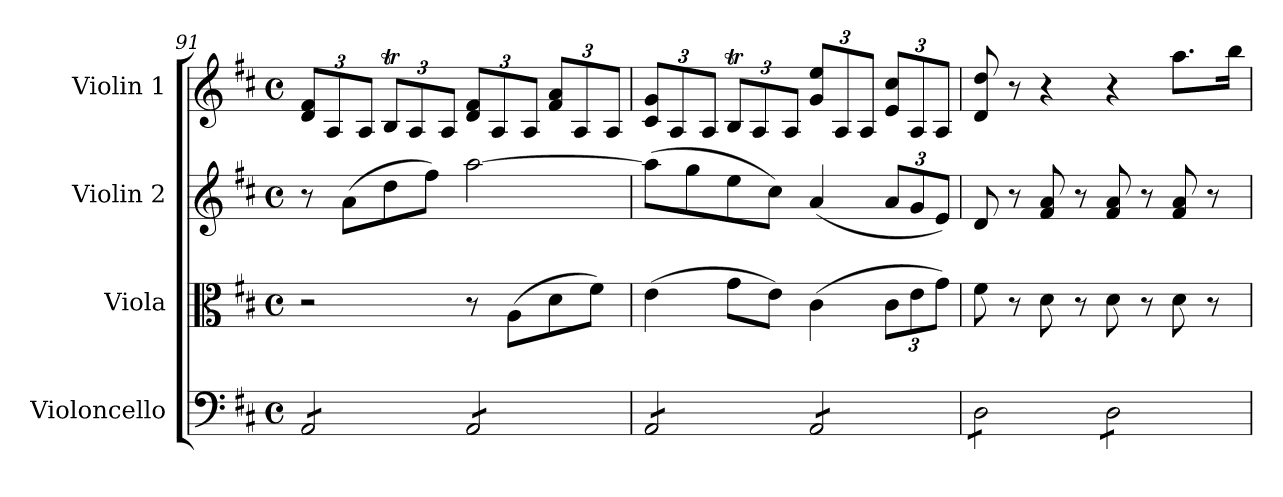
**kern	**kern	**kern	**kern
*part4	*part3	*part2	*part1
*staff4	*staff3	*staff2	*staff1
*I"Violoncello	*I"Viola	*I"Violin 2	*I"Violin 1
*I'Vc	*I'Vla	*I'Vln	*I'Vln
!!LO:LB:g=z
*clefF4	*clefC3	*clefG2	*clefG2
*k[f#c#]	*k[f#c#]	*k[f#c#]	*k[f#c#]
*M4/4	*M4/4	*M4/4	*M4/4
*met(c)	*met(c)	*met(c)	*met(c)
*	*	*	*Xbrackettup
=91	=91	=91	=91
*tremolo	*	*	*
12AA/L	2r	8r	12d/ 12f#/L
12AA/	.	.	12A/
.	.	(8a\L	.
12AA/	.	.	12A/J
12AA/	.	8dd\	12BT/L
12AA/	.	.	12A/
.	.	8ff#\J)	.
12AA/J	.	.	12A/J
12AA/L	8r	[2aa\	12d/ 12f#/L
12AA/	.	.	12A/
.	(>8A\L	.	.
12AA/	.	.	12A/J
12AA/	8d\	.	12f#/ 12a/L
12AA/	.	.	12A/
.	8f#\J)	.	.
12AA/J	.	.	12A/J
=92	=92	=92	=92
12AA/L	(>4e\	(8aa\L]	12c#/ 12g/L
12AA/	.	.	12A/
.	.	8gg\	.
12AA/	.	.	12A/J
12AA/	8g\L	8ee\	12BT/L
12AA/	.	.	12A/
.	8e\J)	8cc#\J)	.
12AA/J	.	.	12A/J
12AA/L	(>4c#\	(4a/	12g/ 12ee/L
12AA/	.	.	12A/
12AA/	.	.	12A/J
*	*Xbrackettup	*Xbrackettup	*
12AA/	12c#\L	12a/L	12e/ 12cc#/L
12AA/	12e\	12g/	12A/
12AA/J	12g\J)	12e/J)	12A/J
=93	=93	=93	=93
12D\L	8f#\	8d/	8d/ 8dd/
12D\	.	.	.
.	8r	8r	8r
12D\	.	.	.
12D\	8d\	8f#/ 8a/	4r
12D\	.	.	.
.	8r	8r	.
12D\J	.	.	.
12D\L	8d\	8f#/ 8a/	4r
12D\	.	.	.
.	8r	8r	.
12D\	.	.	.
12D\	8d\	8f#/ 8a/	8.aa\L
12D\	.	.	.
.	8r	8r	.
12D\J	.	.	.
*Xtremolo	*	*	*
.	.	.	16bb\Jk
=	=	=	=
*-	*-	*-	*-
